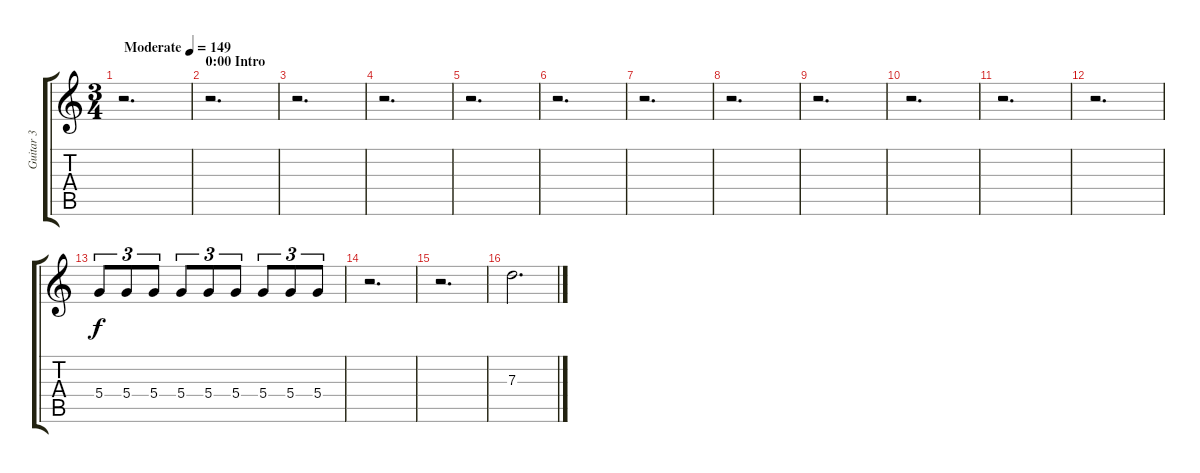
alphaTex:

\track ("Guitar 3" "Guitar 3") {instrument distortionguitar}
\staff {score tabs}
\tuning (E4 B3 G3 D3 A2 E2) {hide}
\ts (3 4)
\tempo (149 "Moderate")
\clef g2
\ks c
r.2{d dy f instrument distortionguitar} |
\section ("" "0:00 Intro")
r.2{d} |
r.2{d} |
r.2{d} |
r.2{d} |
r.2{d} |
r.2{d} |
r.2{d} |
r.2{d} |
r.2{d} |
r.2{d} |
r.2{d} |
5.4.8{tu (3 2)} 5.4.8{tu (3 2)} 5.4.8{tu (3 2)} 5.4.8{tu (3 2)} 5.4.8{tu (3 2)} 5.4.8{tu (3 2)} 5.4.8{tu (3 2)} 5.4.8{tu (3 2)} 5.4.8{tu (3 2)} |
r.2{d} |
r.2{d} |
7.3.2{d}
